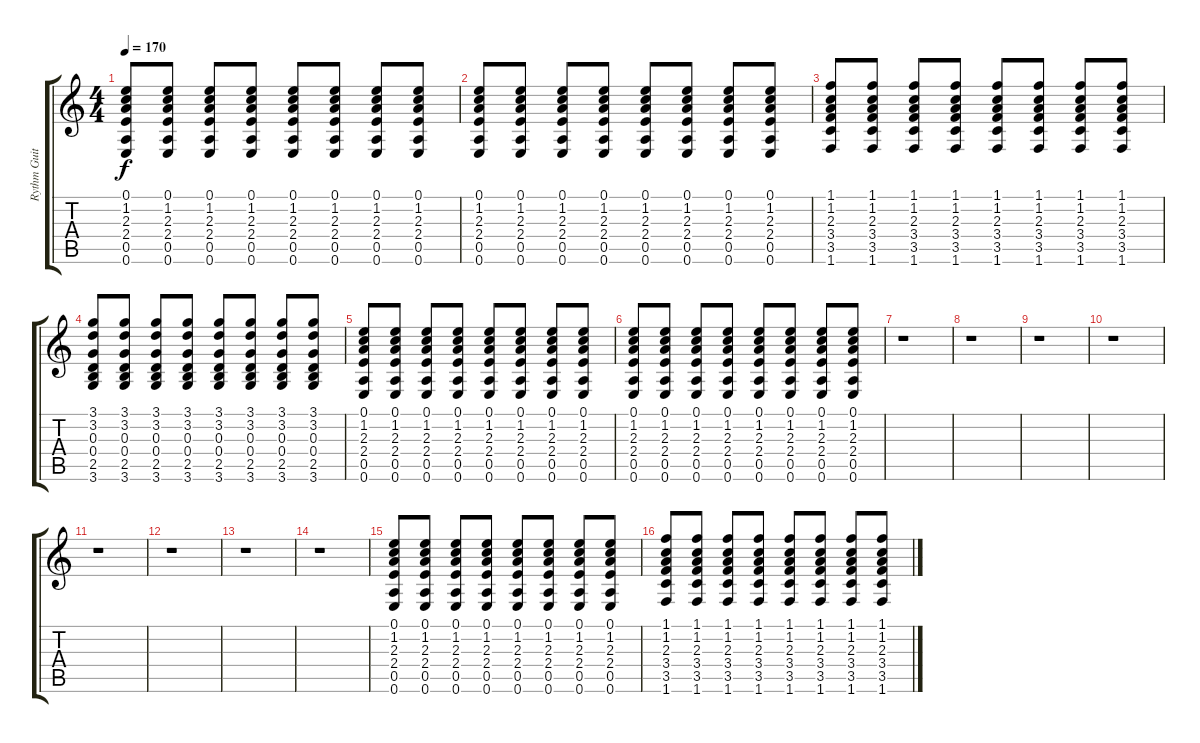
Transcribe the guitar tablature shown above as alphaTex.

\track ("Rythm Guitar " "Rythm Guit") {instrument electricguitarjazz}
\staff {score tabs}
\tuning (E4 B3 G3 D3 A2 E2) {hide}
\ts (4 4)
\tempo 170
\clef g2
\ks c
(0.1 1.2 2.3 2.4 0.5 0.6).8{dy f} (0.1 1.2 2.3 2.4 0.5 0.6).8 (0.1 1.2 2.3 2.4 0.5 0.6).8 (0.1 1.2 2.3 2.4 0.5 0.6).8 (0.1 1.2 2.3 2.4 0.5 0.6).8 (0.1 1.2 2.3 2.4 0.5 0.6).8 (0.1 1.2 2.3 2.4 0.5 0.6).8 (0.1 1.2 2.3 2.4 0.5 0.6).8 |
(0.1 1.2 2.3 2.4 0.5 0.6).8 (0.1 1.2 2.3 2.4 0.5 0.6).8 (0.1 1.2 2.3 2.4 0.5 0.6).8 (0.1 1.2 2.3 2.4 0.5 0.6).8 (0.1 1.2 2.3 2.4 0.5 0.6).8 (0.1 1.2 2.3 2.4 0.5 0.6).8 (0.1 1.2 2.3 2.4 0.5 0.6).8 (0.1 1.2 2.3 2.4 0.5 0.6).8 |
(1.1 1.2 2.3 3.4 3.5 1.6).8 (1.1 1.2 2.3 3.4 3.5 1.6).8 (1.1 1.2 2.3 3.4 3.5 1.6).8 (1.1 1.2 2.3 3.4 3.5 1.6).8 (1.1 1.2 2.3 3.4 3.5 1.6).8 (1.1 1.2 2.3 3.4 3.5 1.6).8 (1.1 1.2 2.3 3.4 3.5 1.6).8 (1.1 1.2 2.3 3.4 3.5 1.6).8 |
(3.1 3.2 0.3 0.4 2.5 3.6).8 (3.1 3.2 0.3 0.4 2.5 3.6).8 (3.1 3.2 0.3 0.4 2.5 3.6).8 (3.1 3.2 0.3 0.4 2.5 3.6).8 (3.1 3.2 0.3 0.4 2.5 3.6).8 (3.1 3.2 0.3 0.4 2.5 3.6).8 (3.1 3.2 0.3 0.4 2.5 3.6).8 (3.1 3.2 0.3 0.4 2.5 3.6).8 |
(0.1 1.2 2.3 2.4 0.5 0.6).8 (0.1 1.2 2.3 2.4 0.5 0.6).8 (0.1 1.2 2.3 2.4 0.5 0.6).8 (0.1 1.2 2.3 2.4 0.5 0.6).8 (0.1 1.2 2.3 2.4 0.5 0.6).8 (0.1 1.2 2.3 2.4 0.5 0.6).8 (0.1 1.2 2.3 2.4 0.5 0.6).8 (0.1 1.2 2.3 2.4 0.5 0.6).8 |
(0.1 1.2 2.3 2.4 0.5 0.6).8 (0.1 1.2 2.3 2.4 0.5 0.6).8 (0.1 1.2 2.3 2.4 0.5 0.6).8 (0.1 1.2 2.3 2.4 0.5 0.6).8 (0.1 1.2 2.3 2.4 0.5 0.6).8 (0.1 1.2 2.3 2.4 0.5 0.6).8 (0.1 1.2 2.3 2.4 0.5 0.6).8 (0.1 1.2 2.3 2.4 0.5 0.6).8 |
r.1 |
r.1 |
r.1 |
r.1 |
r.1 |
r.1 |
r.1 |
r.1 |
(0.1 1.2 2.3 2.4 0.5 0.6).8 (0.1 1.2 2.3 2.4 0.5 0.6).8 (0.1 1.2 2.3 2.4 0.5 0.6).8 (0.1 1.2 2.3 2.4 0.5 0.6).8 (0.1 1.2 2.3 2.4 0.5 0.6).8 (0.1 1.2 2.3 2.4 0.5 0.6).8 (0.1 1.2 2.3 2.4 0.5 0.6).8 (0.1 1.2 2.3 2.4 0.5 0.6).8 |
(1.1 1.2 2.3 3.4 3.5 1.6).8 (1.1 1.2 2.3 3.4 3.5 1.6).8 (1.1 1.2 2.3 3.4 3.5 1.6).8 (1.1 1.2 2.3 3.4 3.5 1.6).8 (1.1 1.2 2.3 3.4 3.5 1.6).8 (1.1 1.2 2.3 3.4 3.5 1.6).8 (1.1 1.2 2.3 3.4 3.5 1.6).8 (1.1 1.2 2.3 3.4 3.5 1.6).8
